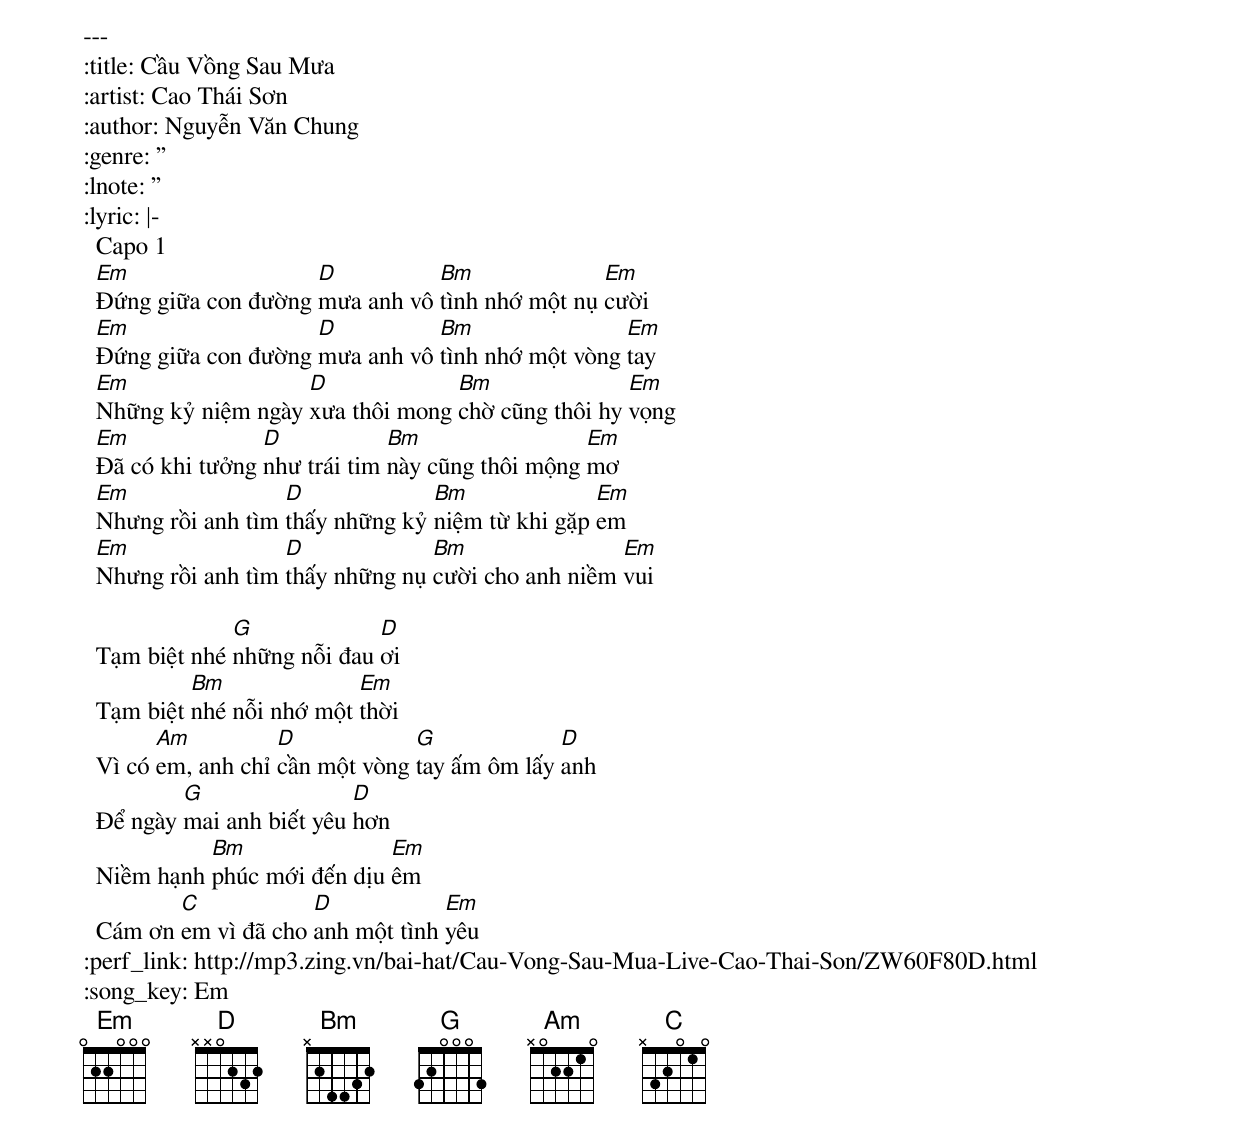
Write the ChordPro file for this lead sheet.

---
:title: Cầu Vồng Sau Mưa
:artist: Cao Thái Sơn
:author: Nguyễn Văn Chung
:genre: ''
:lnote: ''
:lyric: |-
  Capo 1
  [Em]Đứng giữa con đường [D]mưa anh vô [Bm]tình nhớ một nụ [Em]cười
  [Em]Đứng giữa con đường [D]mưa anh vô [Bm]tình nhớ một vòng [Em]tay
  [Em]Những kỷ niệm ngày [D]xưa thôi mong [Bm]chờ cũng thôi hy [Em]vọng
  [Em]Đã có khi tưởng [D]như trái tim [Bm]này cũng thôi mộng [Em]mơ
  [Em]Nhưng rồi anh tìm [D]thấy những kỷ [Bm]niệm từ khi gặp [Em]em
  [Em]Nhưng rồi anh tìm [D]thấy những nụ [Bm]cười cho anh niềm [Em]vui

  Tạm biệt nhé [G]những nỗi đau [D]ơi
  Tạm biệt [Bm]nhé nỗi nhớ một [Em]thời
  Vì có [Am]em, anh chỉ [D]cần một vòng [G]tay ấm ôm lấy [D]anh
  Để ngày [G]mai anh biết yêu [D]hơn
  Niềm hạnh [Bm]phúc mới đến dịu [Em]êm
  Cám ơn [C]em vì đã cho [D]anh một tình [Em]yêu
:perf_link: http://mp3.zing.vn/bai-hat/Cau-Vong-Sau-Mua-Live-Cao-Thai-Son/ZW60F80D.html
:song_key: Em
